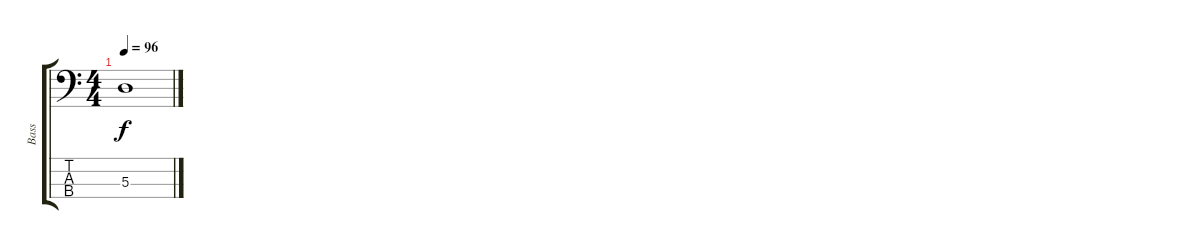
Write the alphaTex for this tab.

\track ("Bass" "Bass") {solo instrument electricbassfinger}
\staff {score tabs}
\tuning (G2 D2 A1 E1) {hide}
\ts (4 4)
\tempo 96
\clef f4
\ks c
5.3{t}.1{dy f}
